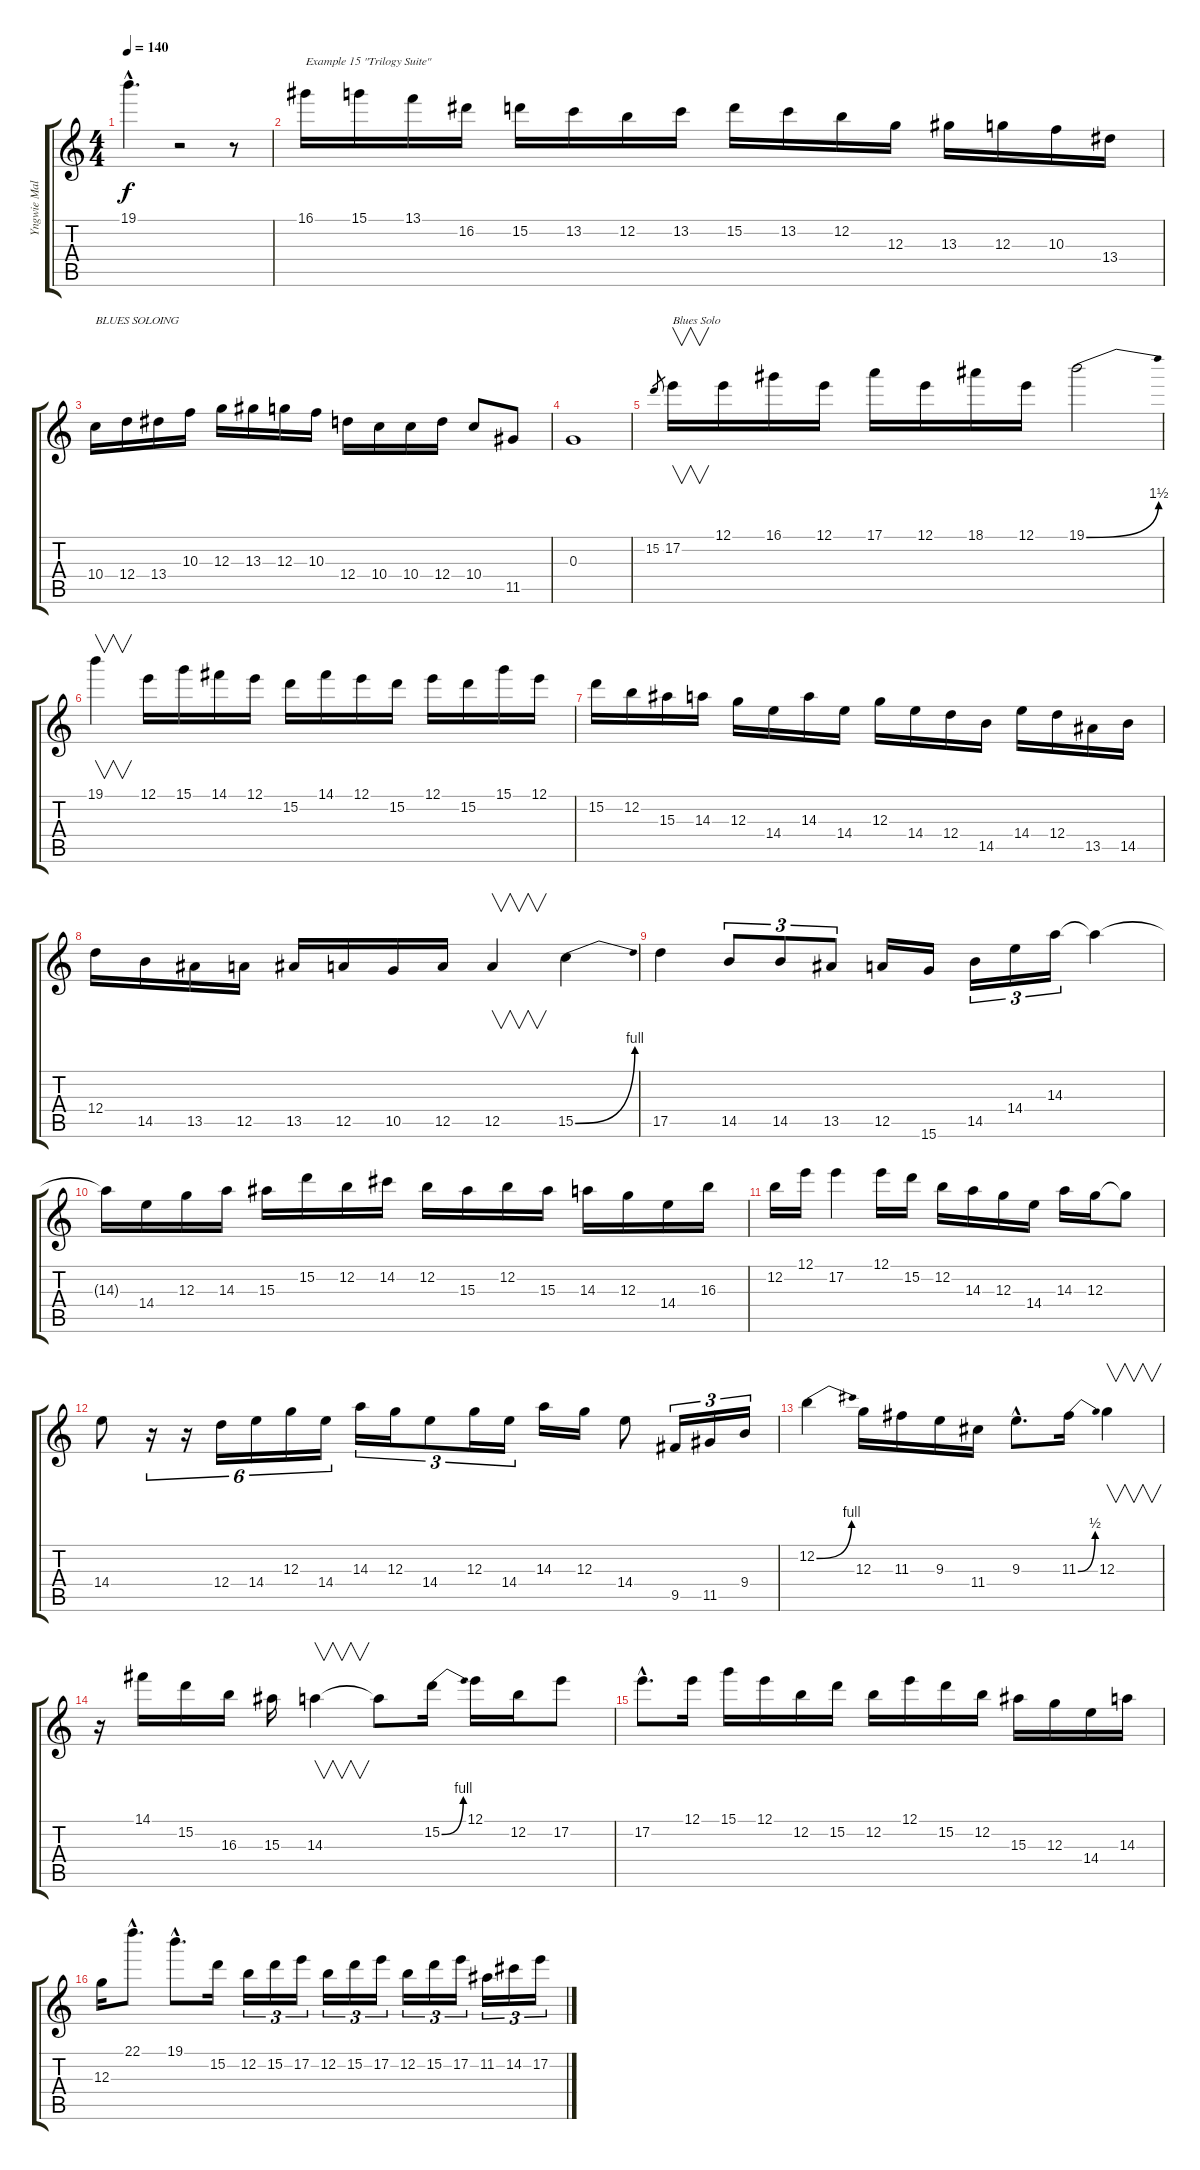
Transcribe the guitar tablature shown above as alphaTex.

\track ("Yngwie Malmsteen" "Yngwie Mal") {instrument distortionguitar}
\staff {score tabs}
\tuning (E4 B3 G3 D3 A2 E2) {hide}
\ts (4 4)
\tempo 140
\clef g2
\ks c
19.1{hac}.4{d dy f} r.2 r.8 |
16.1.16{txt "Example 15 \"Trilogy Suite\""} 15.1.16 13.1.16 16.2.16 15.2.16 13.2.16 12.2.16 13.2.16 15.2.16 13.2.16 12.2.16 12.3.16 13.3.16 12.3.16 10.3.16 13.4.16 |
10.4.16{txt "BLUES SOLOING"} 12.4.16 13.4.16 10.3.16 12.3.16 13.3.16 12.3.16 10.3.16 12.4.16 10.4.16 10.4.16 12.4.16 10.4.8 11.5.8 |
0.3.1 |
15.2.8{gr} 17.2.16{v txt "Blues Solo"} 12.1.16 16.1.16 12.1.16 17.1.16 12.1.16 18.1.16 12.1.16 19.1{be (bend 0 0 60 6)}.2 |
19.1.4{v} 12.1.16 15.1.16 14.1.16 12.1.16 15.2.16 14.1.16 12.1.16 15.2.16 12.1.16 15.2.16 15.1.16 12.1.16 |
15.2.16 12.2.16 15.3.16 14.3.16 12.3.16 14.4.16 14.3.16 14.4.16 12.3.16 14.4.16 12.4.16 14.5.16 14.4.16 12.4.16 13.5.16 14.5.16 |
12.4.16 14.5.16 13.5.16 12.5.16 13.5.16 12.5.16 10.5.16 12.5.16 12.5.4{v} 15.5{be (bend 0 0 60 4)}.4 |
17.5.4 14.5.8{tu (3 2)} 14.5.8{tu (3 2)} 13.5.8{tu (3 2)} 12.5.16 15.6.16 14.5.16{tu (3 2)} 14.4.16{tu (3 2)} 14.3.16{tu (3 2)} 14.3{t}.4 |
14.3{t}.16 14.4.16 12.3.16 14.3.16 15.3.16 15.2.16 12.2.16 14.2.16 12.2.16 15.3.16 12.2.16 15.3.16 14.3.16 12.3.16 14.4.16 16.3.16 |
12.2.16 12.1.16 17.2.4 12.1.16 15.2.16 12.2.16 14.3.16 12.3.16 14.4.16 14.3.16 12.3.16 12.3{t}.8 |
14.4.8 r.16{tu (6 4)} r.16{tu (6 4)} 12.4.16{tu (6 4)} 14.4.16{tu (6 4)} 12.3.16{tu (6 4)} 14.4.16{tu (6 4)} 14.3.16{tu (3 2)} 12.3.16{tu (3 2)} 14.4.8{tu (3 2)} 12.3.16{tu (3 2)} 14.4.16{tu (3 2)} 14.3.16 12.3.16 14.4.8 9.5.16{tu (3 2)} 11.5.16{tu (3 2)} 9.4.16{tu (3 2)} |
12.2{be (bend 0 0 60 4)}.4 12.3.16 11.3.16 9.3.16 11.4.16 9.3{hac}.8{d} 11.3{be (bend 0 0 60 2)}.16 12.3.4{v} |
r.16 14.1.16 15.2.16 16.3.16 15.3.16 14.3.4{v} 14.3{t}.8 15.2{be (bend 0 0 60 4)}.16 12.1.16 12.2.16 17.2.8 |
17.2{hac}.8{d} 12.1.16 15.1.16 12.1.16 12.2.16 15.2.16 12.2.16 12.1.16 15.2.16 12.2.16 15.3.16 12.3.16 14.4.16 14.3.16 |
12.3.16 22.1{hac}.8{d} 19.1{hac}.8{d} 15.2.16 12.2.16{tu (3 2)} 15.2.16{tu (3 2)} 17.2.16{tu (3 2)} 12.2.16{tu (3 2)} 15.2.16{tu (3 2)} 17.2.16{tu (3 2)} 12.2.16{tu (3 2)} 15.2.16{tu (3 2)} 17.2.16{tu (3 2)} 11.2.16{tu (3 2)} 14.2.16{tu (3 2)} 17.2.16{tu (3 2)}
